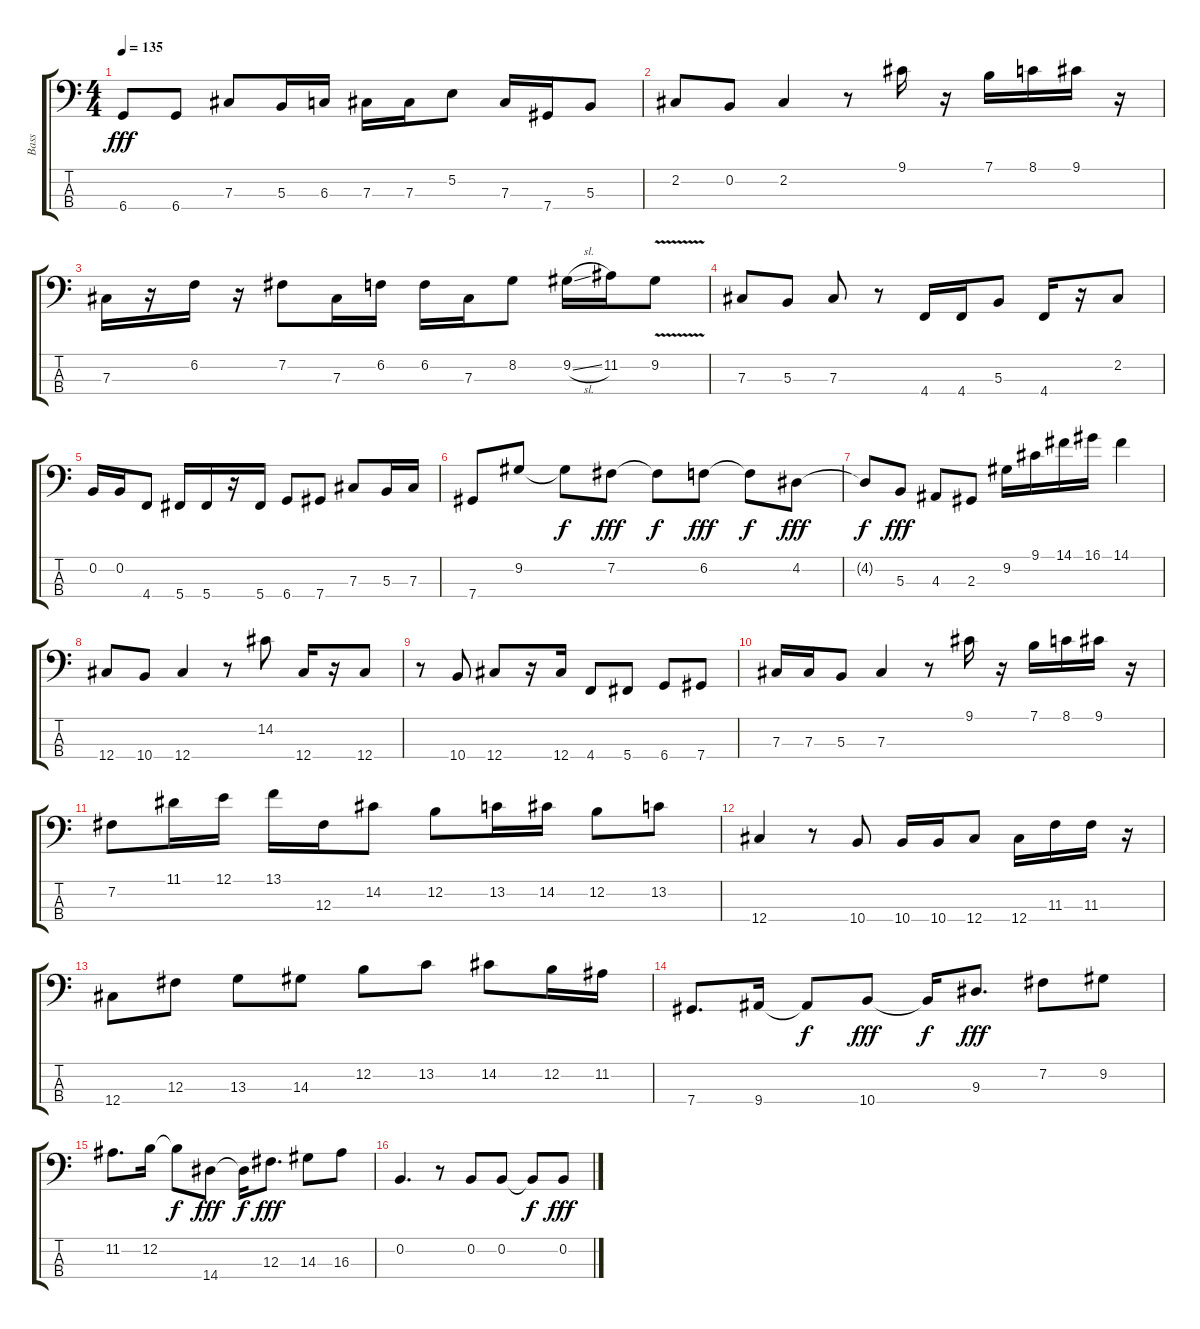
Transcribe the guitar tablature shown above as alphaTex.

\track ("Bass" "Bass") {instrument electricbasspick}
\staff {score tabs}
\tuning (E2 B1 Gb1 Db1) {hide}
\ts (4 4)
\tempo 135
\clef f4
\ks c
6.4.8{dy fff} 6.4.8 7.3.8 5.3.16 6.3.16 7.3.16 7.3.16 5.2.8 7.3.16 7.4.16 5.3.8 |
2.2.8 0.2.8 2.2.4 r.8 9.1.16 r.16 7.1.16 8.1.16 9.1.16 r.16 |
7.3.16 r.16 6.2.16 r.16 7.2.8 7.3.16 6.2.16 6.2.16 7.3.16 8.2.8 9.2{sl}.16 11.2.16 9.2{v}.8 |
7.3.8 5.3.8 7.3.8 r.8 4.4.16 4.4.16 5.3.8 4.4.16 r.16 2.2.8 |
0.2.16 0.2.16 4.4.8 5.4.16 5.4.16 r.16 5.4.16 6.4.8 7.4.8 7.3.8 5.3.16 7.3.16 |
7.4.8 9.2.8 9.2{t}.8{dy f} 7.2.8{dy fff} 7.2{t}.8{dy f} 6.2.8{dy fff} 6.2{t}.8{dy f} 4.2.8{dy fff} |
4.2{t}.8{dy f} 5.3.8{dy fff} 4.3.8 2.3.8 9.2.16 9.1.16 14.1.16 16.1.16 14.1.4 |
12.4.8 10.4.8 12.4.4 r.8 14.2.8 12.4.16 r.16 12.4.8 |
r.8 10.4.8 12.4.8 r.16 12.4.16 4.4.8 5.4.8 6.4.8 7.4.8 |
7.3.16 7.3.16 5.3.8 7.3.4 r.8 9.1.16 r.16 7.1.16 8.1.16 9.1.16 r.16 |
7.2.8 11.1.16 12.1.16 13.1.16 12.3.16 14.2.8 12.2.8 13.2.16 14.2.16 12.2.8 13.2.8 |
12.4.4 r.8 10.4.8 10.4.16 10.4.16 12.4.8 12.4.16 11.3.16 11.3.16 r.16 |
12.4.8 12.3.8 13.3.8 14.3.8 12.2.8 13.2.8 14.2.8 12.2.16 11.2.16 |
7.4.8{d} 9.4.16 9.4{t}.8{dy f} 10.4.8{dy fff} 10.4{t}.16{dy f} 9.3.8{d dy fff} 7.2.8 9.2.8 |
11.2.8{d} 12.2.16 12.2{t}.8{dy f} 14.4.8{dy fff} 14.4{t}.16{dy f} 12.3.8{d dy fff} 14.3.8 16.3.8 |
0.2.4{d} r.8 0.2.8 0.2.8 0.2{t}.8{dy f} 0.2.8{dy fff}
